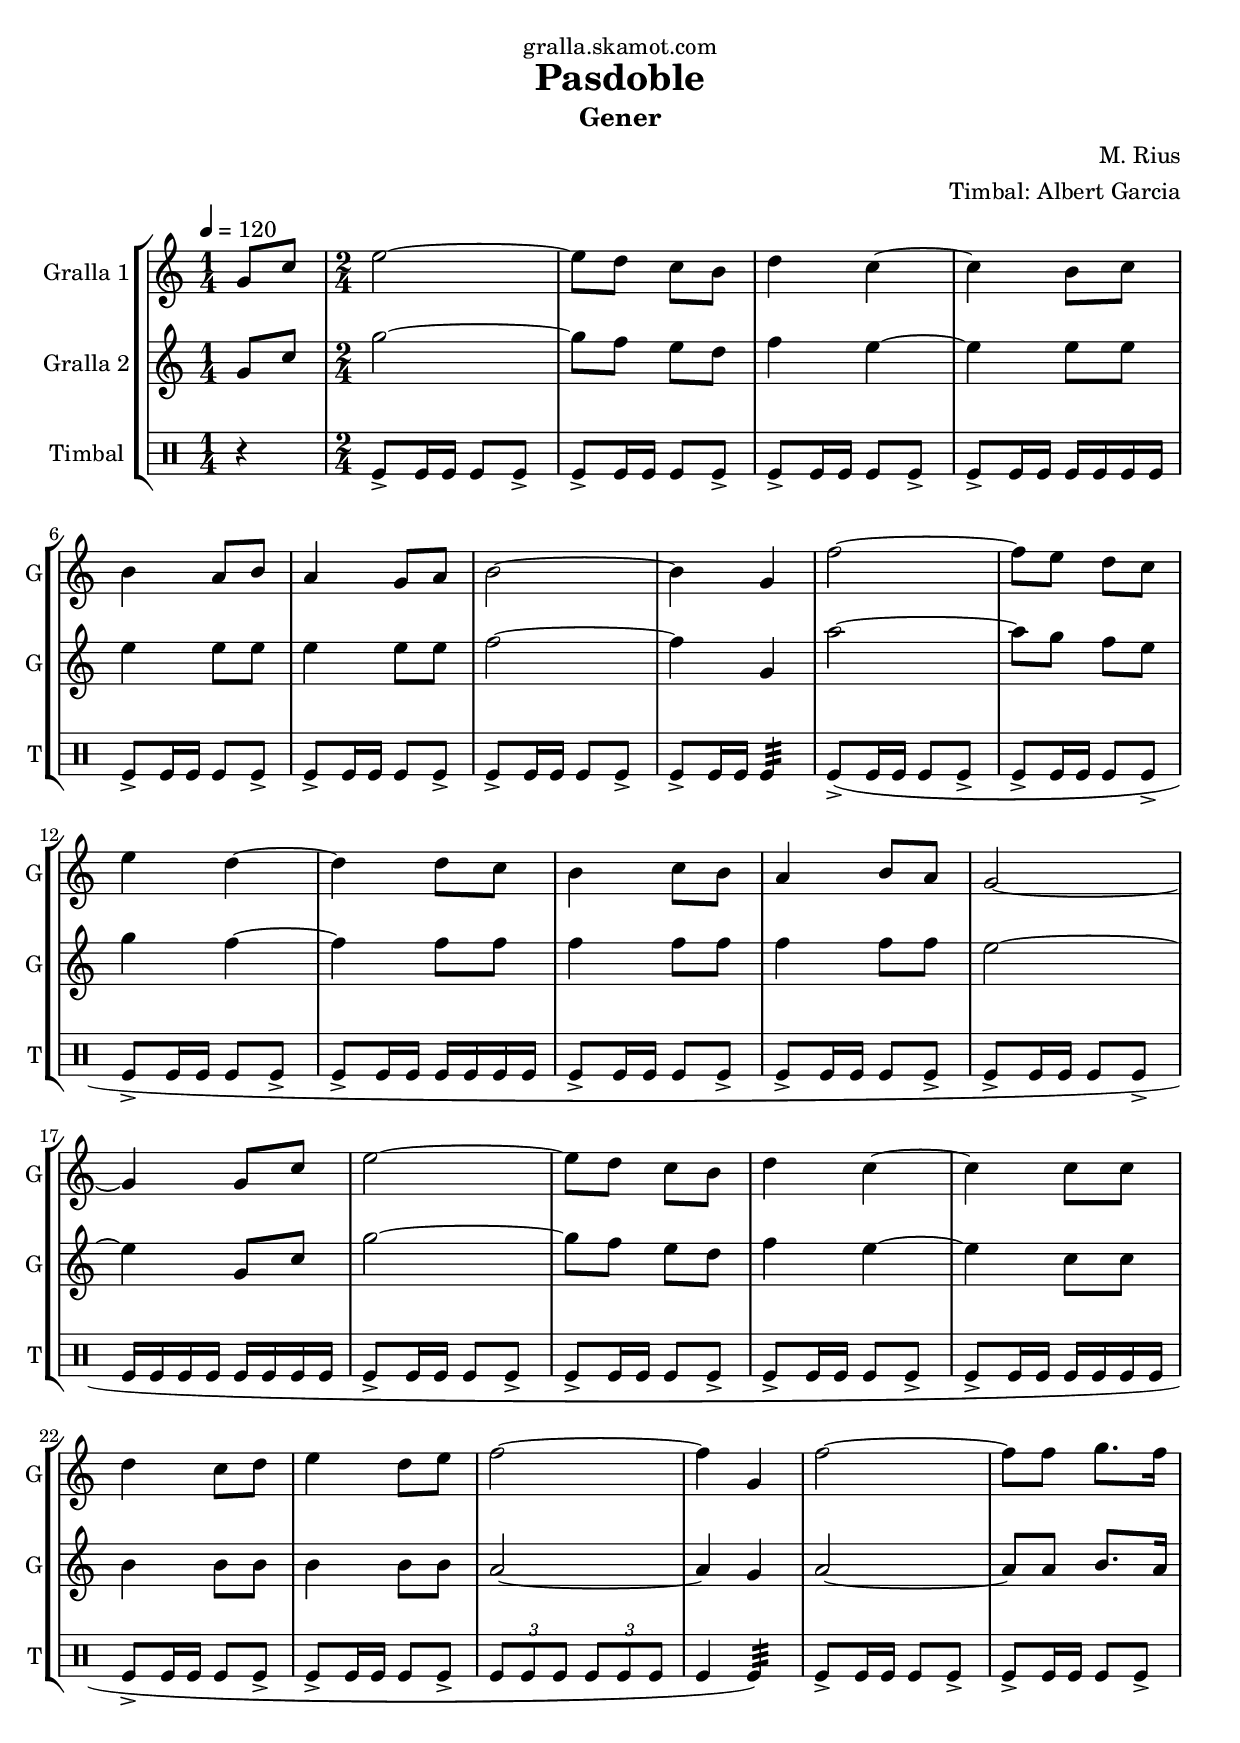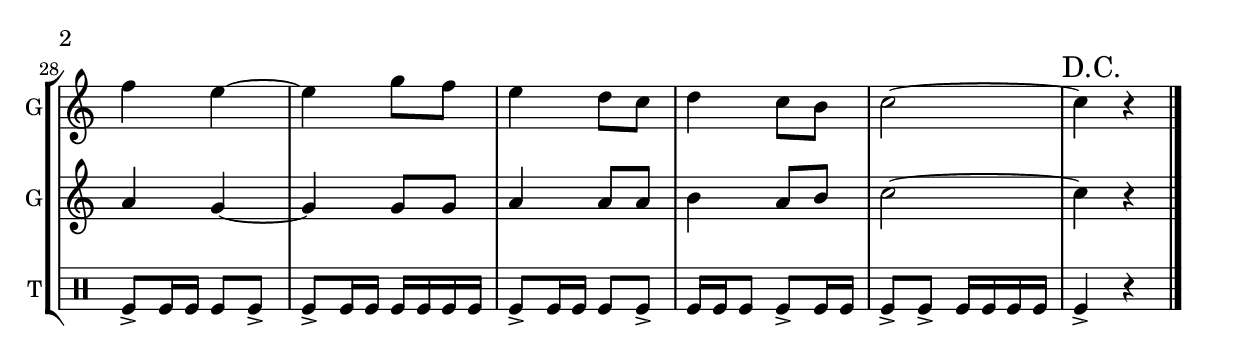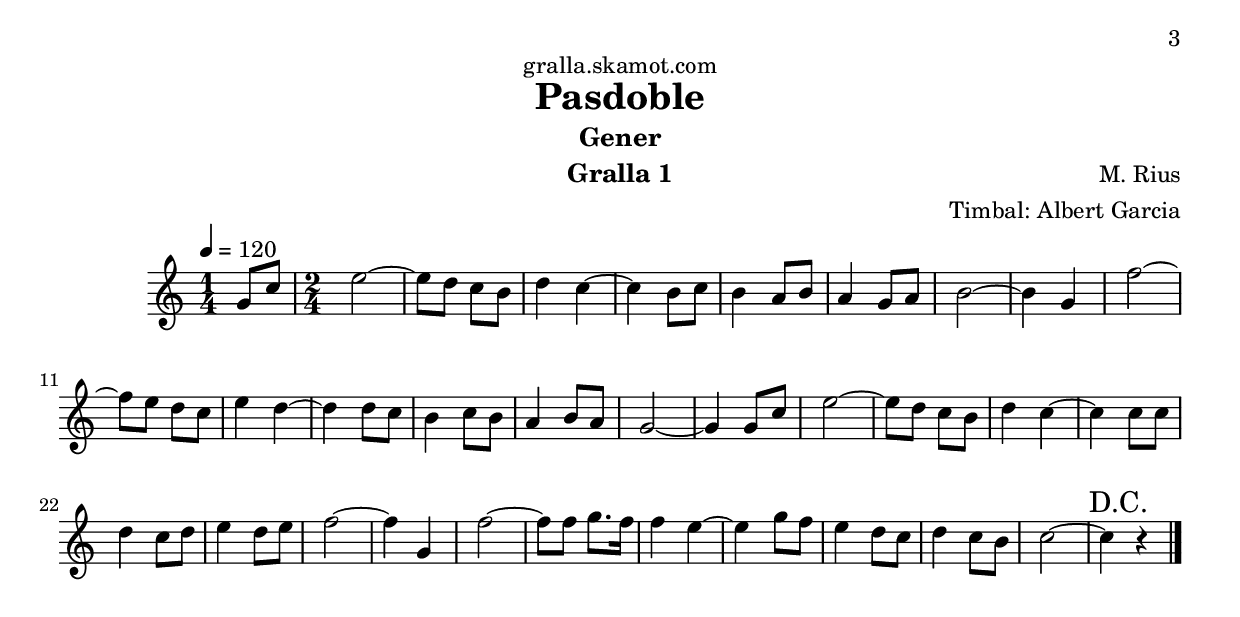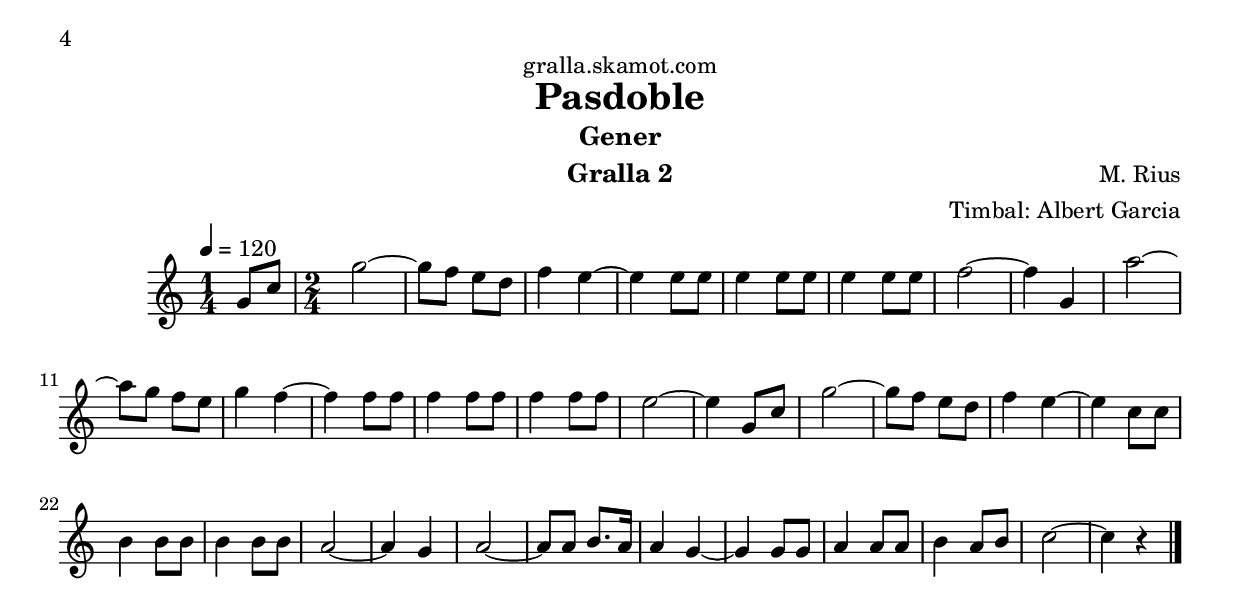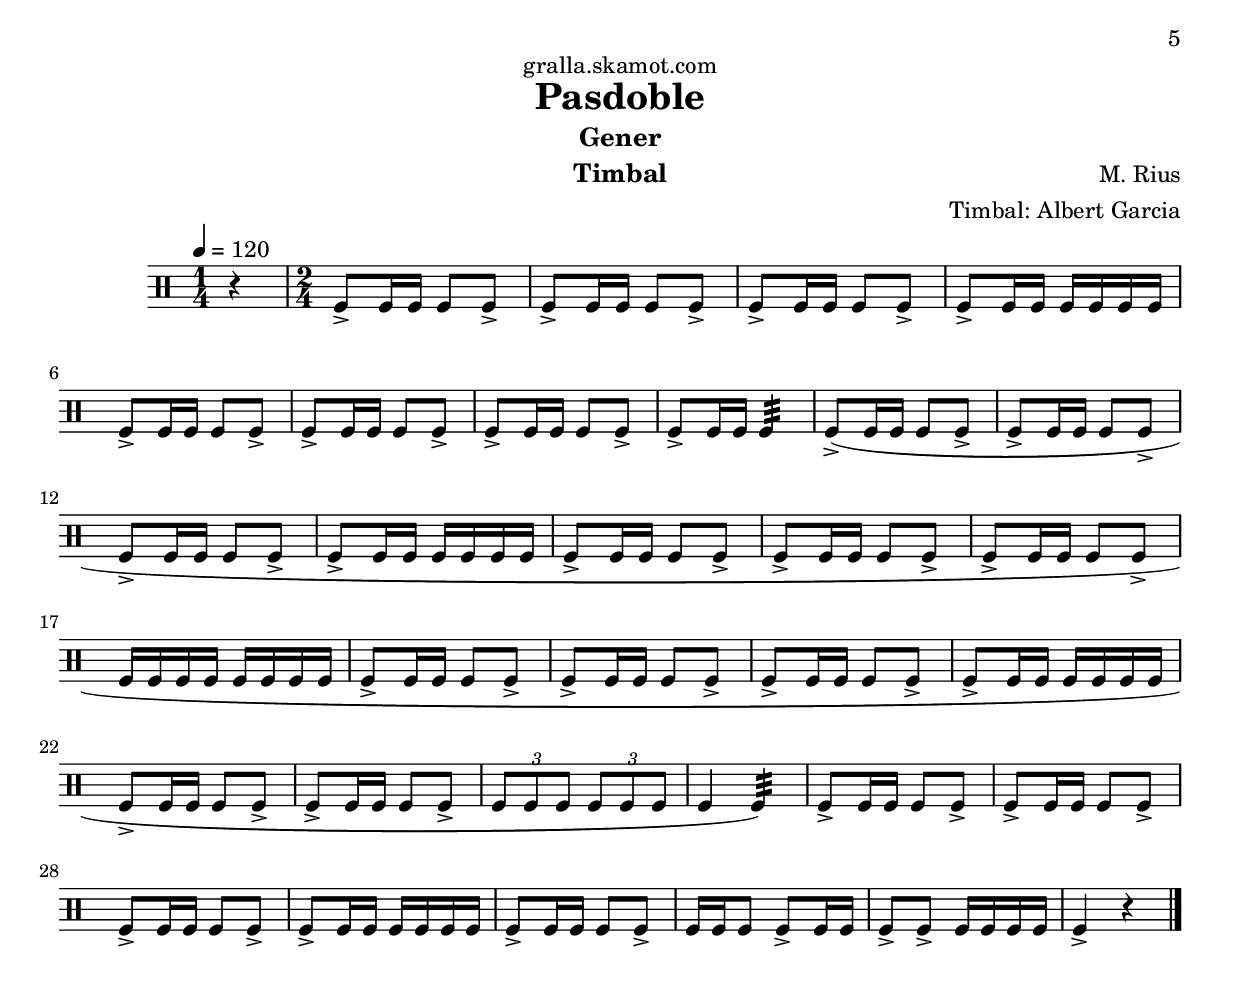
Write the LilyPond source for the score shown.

\version "2.16.2"

\header {
  dedication="gralla.skamot.com"
  title="Pasdoble"
  subtitle="Gener"
  subsubtitle=""
  poet=""
  meter=""
  piece=""
  composer="M. Rius"
  arranger="Timbal: Albert Garcia"
  opus=""
  instrument=""
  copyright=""
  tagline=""
}

liniaroAa =
\relative g'
{
  \tempo 4=120
  \clef treble
  \key c \major
  \time 1/4
  g8 c  |
  \time 2/4   e2 ~  |
  e8 d c b  |
  d4 c ~  |
  %05
  c4 b8 c  |
  b4 a8 b  |
  a4 g8 a  |
  b2 ~  |
  b4 g  |
  %10
  f'2 ~  |
  f8 e d c  |
  e4 d ~  |
  d4 d8 c  |
  b4 c8 b  |
  %15
  a4 b8 a  |
  g2 ~  |
  g4 g8 c  |
  e2 ~  |
  e8 d c b  |
  %20
  d4 c ~  |
  c4 c8 c  |
  d4 c8 d  |
  e4 d8 e  |
  f2 ~  |
  %25
  f4 g,  |
  f'2 ~  |
  f8 f g8. f16  |
  f4 e ~  |
  e4 g8 f  |
  %30
  e4 d8 c  |
  d4 c8 b  |
  c2 ~  |
  \mark "D.C." c4 r4  \bar "|." % kompletite
}

liniaroAb =
\relative g'
{
  \tempo 4=120
  \clef treble
  \key c \major
  \time 1/4
  g8 c  |
  \time 2/4   g'2 ~  |
  g8 f e d  |
  f4 e ~  |
  %05
  e4 e8 e  |
  e4 e8 e  |
  e4 e8 e  |
  f2 ~  |
  f4 g,  |
  %10
  a'2 ~  |
  a8 g f e  |
  g4 f ~  |
  f4 f8 f  |
  f4 f8 f  |
  %15
  f4 f8 f  |
  e2 ~  |
  e4 g,8 c  |
  g'2 ~  |
  g8 f e d  |
  %20
  f4 e ~  |
  e4 c8 c  |
  b4 b8 b  |
  b4 b8 b  |
  a2 ~  |
  %25
  a4 g  |
  a2 ~  |
  a8 a b8. a16  |
  a4 g ~  |
  g4 g8 g  |
  %30
  a4 a8 a  |
  b4 a8 b  |
  c2 ~  |
  c4 r4  \bar "|." % kompletite
}

liniaroAc =
\drummode
{
  \tempo 4=120
  \time 1/4
  r4  |
  \time 2/4   tomfl8-> tomfl16 tomfl tomfl8 tomfl->  |
  tomfl8-> tomfl16 tomfl tomfl8 tomfl->  |
  tomfl8-> tomfl16 tomfl tomfl8 tomfl->  |
  %05
  tomfl8-> tomfl16 tomfl tomfl tomfl tomfl tomfl  |
  tomfl8-> tomfl16 tomfl tomfl8 tomfl->  |
  tomfl8-> tomfl16 tomfl tomfl8 tomfl->  |
  tomfl8-> tomfl16 tomfl tomfl8 tomfl->  |
  tomfl8-> tomfl16 tomfl tomfl4:32   |
  %10
  tomfl8-> ( tomfl16 tomfl tomfl8 tomfl->  |
  tomfl8-> tomfl16 tomfl tomfl8 tomfl->  |
  tomfl8-> tomfl16 tomfl tomfl8 tomfl->  |
  tomfl8-> tomfl16 tomfl tomfl tomfl tomfl tomfl  |
  tomfl8-> tomfl16 tomfl tomfl8 tomfl->  |
  %15
  tomfl8-> tomfl16 tomfl tomfl8 tomfl->  |
  tomfl8-> tomfl16 tomfl tomfl8 tomfl->  |
  tomfl16 tomfl tomfl tomfl tomfl tomfl tomfl tomfl  |
  tomfl8-> tomfl16 tomfl tomfl8 tomfl->  |
  tomfl8-> tomfl16 tomfl tomfl8 tomfl->  |
  %20
  tomfl8-> tomfl16 tomfl tomfl8 tomfl->  |
  tomfl8-> tomfl16 tomfl tomfl tomfl tomfl tomfl  |
  tomfl8-> tomfl16 tomfl tomfl8 tomfl->  |
  tomfl8-> tomfl16 tomfl tomfl8 tomfl->  |
  \times 2/3 { tomfl8 tomfl tomfl } \times 2/3 { tomfl tomfl tomfl }  |
  %25
  tomfl4 tomfl:32 )  |
  tomfl8->  tomfl16 tomfl tomfl8 tomfl->  |
  tomfl8-> tomfl16 tomfl tomfl8 tomfl->  |
  tomfl8-> tomfl16 tomfl tomfl8 tomfl->  |
  tomfl8-> tomfl16 tomfl tomfl tomfl tomfl tomfl  |
  %30
  tomfl8-> tomfl16 tomfl tomfl8 tomfl->  |
  tomfl16 tomfl tomfl8 tomfl-> tomfl16 tomfl  |
  tomfl8-> tomfl-> tomfl16 tomfl tomfl tomfl  |
  tomfl4-> r4  \bar "|." % kompletite
}

\bookpart {
  \score {
    \new StaffGroup {
      \override Score.RehearsalMark #'self-alignment-X = #LEFT
      <<
        \new Staff \with {instrumentName = #"Gralla 1" shortInstrumentName = #"G"} \liniaroAa
        \new Staff \with {instrumentName = #"Gralla 2" shortInstrumentName = #"G"} \liniaroAb
        \new DrumStaff \with {instrumentName = #"Timbal" shortInstrumentName = #"T"} \liniaroAc
      >>
    }
    \layout {}
  }
  \score { \unfoldRepeats
    \new StaffGroup {
      \override Score.RehearsalMark #'self-alignment-X = #LEFT
      <<
        \new Staff \with {instrumentName = #"Gralla 1" shortInstrumentName = #"G"} \liniaroAa
        \new Staff \with {instrumentName = #"Gralla 2" shortInstrumentName = #"G"} \liniaroAb
        \new DrumStaff \with {instrumentName = #"Timbal" shortInstrumentName = #"T"} \liniaroAc
      >>
    }
    \midi {
      \set Staff.midiInstrument = "oboe"
      \set DrumStaff.midiInstrument = "drums"
    }
  }
}

\bookpart {
  \header {instrument="Gralla 1"}
  \score {
    \new StaffGroup {
      \override Score.RehearsalMark #'self-alignment-X = #LEFT
      <<
        \new Staff \liniaroAa
      >>
    }
    \layout {}
  }
  \score { \unfoldRepeats
    \new StaffGroup {
      \override Score.RehearsalMark #'self-alignment-X = #LEFT
      <<
        \new Staff \liniaroAa
      >>
    }
    \midi {
      \set Staff.midiInstrument = "oboe"
      \set DrumStaff.midiInstrument = "drums"
    }
  }
}

\bookpart {
  \header {instrument="Gralla 2"}
  \score {
    \new StaffGroup {
      \override Score.RehearsalMark #'self-alignment-X = #LEFT
      <<
        \new Staff \liniaroAb
      >>
    }
    \layout {}
  }
  \score { \unfoldRepeats
    \new StaffGroup {
      \override Score.RehearsalMark #'self-alignment-X = #LEFT
      <<
        \new Staff \liniaroAb
      >>
    }
    \midi {
      \set Staff.midiInstrument = "oboe"
      \set DrumStaff.midiInstrument = "drums"
    }
  }
}

\bookpart {
  \header {instrument="Timbal"}
  \score {
    \new StaffGroup {
      \override Score.RehearsalMark #'self-alignment-X = #LEFT
      <<
        \new DrumStaff \liniaroAc
      >>
    }
    \layout {}
  }
  \score { \unfoldRepeats
    \new StaffGroup {
      \override Score.RehearsalMark #'self-alignment-X = #LEFT
      <<
        \new DrumStaff \liniaroAc
      >>
    }
    \midi {
      \set Staff.midiInstrument = "oboe"
      \set DrumStaff.midiInstrument = "drums"
    }
  }
}

